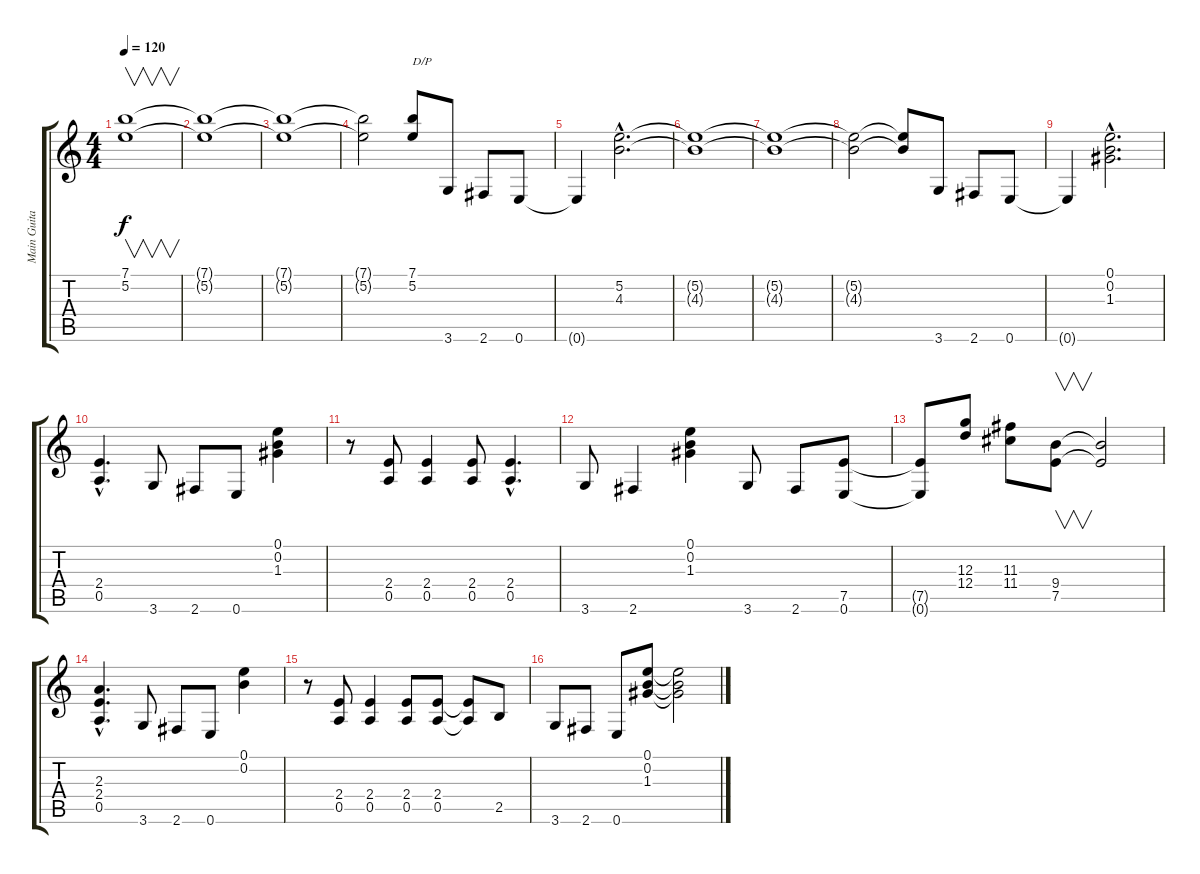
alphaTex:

\track ("Main Guitar" "Main Guita") {instrument overdrivenguitar}
\staff {score tabs}
\tuning (E4 B3 G3 D3 A2 E2) {hide}
\ts (4 4)
\tempo 120
\clef g2
\ks c
(7.1 5.2).1{v dy f instrument overdrivenguitar} |
(7.1{t} 5.2{t}).1 |
(7.1{t} 5.2{t}).1 |
(7.1{t} 5.2{t}).2 (7.1 5.2).8{txt "D/P"} 3.6.8 2.6.8 0.6.8 |
0.6{t}.4 (5.2{hac} 4.3{hac}).2{d} |
(5.2{t} 4.3{t}).1 |
(5.2{t} 4.3{t}).1 |
(5.2{t} 4.3{t}).2 (5.2{t} 4.3{t}).8 3.6.8 2.6.8 0.6.8 |
0.6{t}.4 (0.1{hac} 0.2{hac} 1.3{hac}).2{d} |
(2.4{hac} 0.5{hac}).4{d} 3.6.8 2.6.8 0.6.8 (0.1 0.2 1.3).4 |
r.8 (2.4 0.5).8 (2.4 0.5).4 (2.4 0.5).8 (2.4{hac} 0.5{hac}).4{d} |
3.6.8 2.6.4 (0.1 0.2 1.3).4 3.6.8 2.6.8 (7.5 0.6).8 |
(7.5{t} 0.6{t}).8 (12.3 12.4).8 (11.3 11.4).8 (9.4 7.5).8{v} (9.4{t} 7.5{t}).2 |
(2.3{hac} 2.4{hac} 0.5{hac}).4{d} 3.6.8 2.6.8 0.6.8 (0.1 0.2).4 |
r.8 (2.4 0.5).8 (2.4 0.5).4 (2.4 0.5).8 (2.4 0.5).8 (2.4{t} 0.5{t}).8 2.5.8 |
3.6.8 2.6.8 0.6.8 (0.1 0.2 1.3).8 (0.1{t} 0.2{t} 1.3{t}).2
